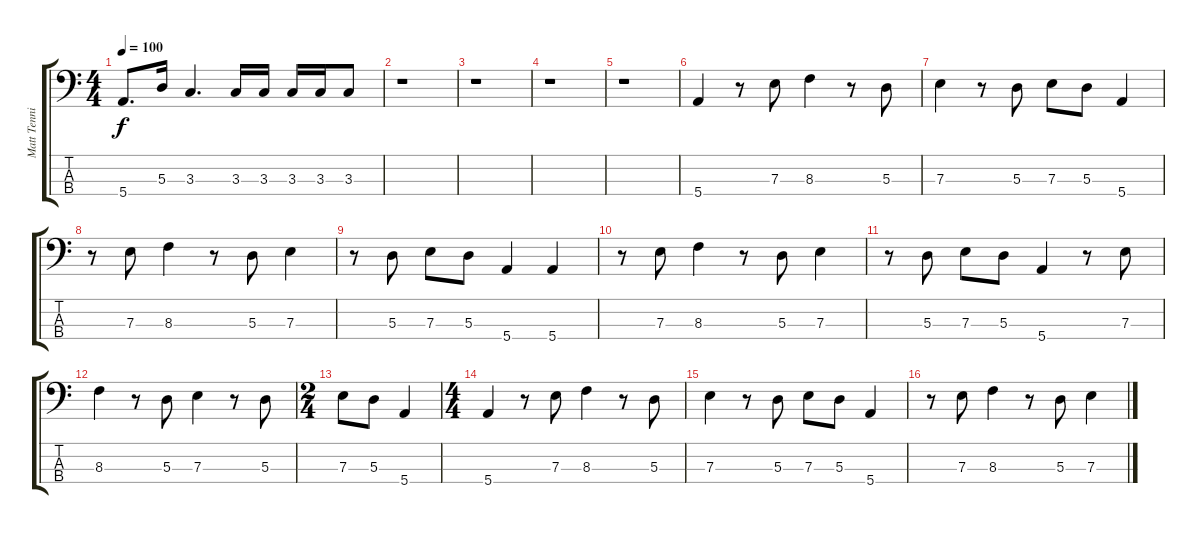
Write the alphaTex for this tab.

\track ("Matt Tennikof" "Matt Tenni") {instrument electricbassfinger}
\staff {score tabs}
\tuning (G2 D2 A1 E1) {hide}
\ts (4 4)
\tempo 100
\clef f4
\ks c
5.4.8{d dy f} 5.3.16 3.3.4{d} 3.3.16 3.3.16 3.3.16 3.3.16 3.3.8 |
r.1 |
r.1 |
r.1 |
r.1 |
5.4.4 r.8 7.3.8 8.3.4 r.8 5.3.8 |
7.3.4 r.8 5.3.8 7.3.8 5.3.8 5.4.4 |
r.8 7.3.8 8.3.4 r.8 5.3.8 7.3.4 |
r.8 5.3.8 7.3.8 5.3.8 5.4.4 5.4.4 |
r.8 7.3.8 8.3.4 r.8 5.3.8 7.3.4 |
r.8 5.3.8 7.3.8 5.3.8 5.4.4 r.8 7.3.8 |
8.3.4 r.8 5.3.8 7.3.4 r.8 5.3.8 |
\ts (2 4)
7.3.8 5.3.8 5.4.4 |
\ts (4 4)
5.4.4 r.8 7.3.8 8.3.4 r.8 5.3.8 |
7.3.4 r.8 5.3.8 7.3.8 5.3.8 5.4.4 |
r.8 7.3.8 8.3.4 r.8 5.3.8 7.3.4
